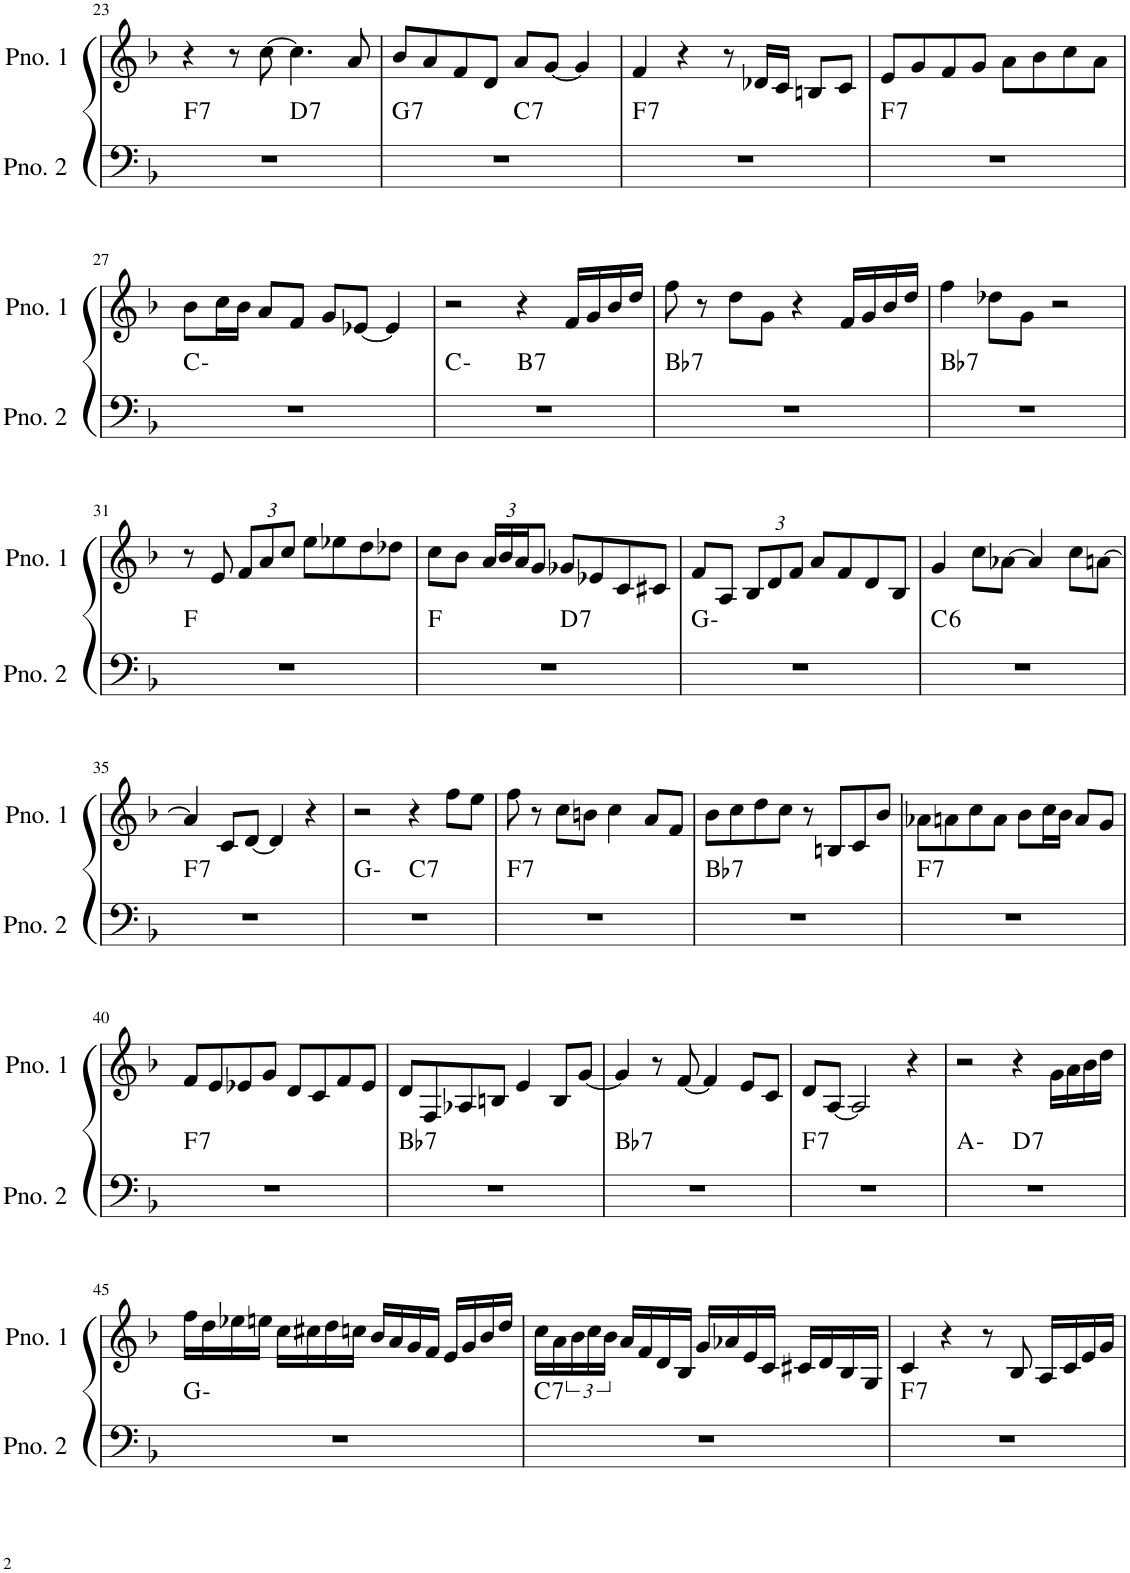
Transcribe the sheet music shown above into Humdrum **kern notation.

**kern	**harte	**kern
*part2	*part2	*part1
*staff2	*	*staff1
*I"ピアノ 2	*	*I"ピアノ 1
!!LO:PB:g=z
*clefF4	*	*clefG2
*k[b-]	*	*k[b-]
*M4/4	*	*M4/4
=23	=23	=23
!	!LO:H:kt=7	!
*^	*	*
1r	2ryy	F:7	4r
.	.	.	8r
.	.	.	[8cc\
!	!	!LO:H:kt=7	!
.	2ryy	D:7	4.cc\]
.	.	.	8a/
=24	=24	=24	=24
!	!	!LO:H:kt=7	!
1r	2ryy	G:7	8b-/L
.	.	.	8a/
.	.	.	8f/
.	.	.	8d/J
!	!	!LO:H:kt=7	!
.	2ryy	C:7	8a/L
.	.	.	[8g/J
.	.	.	4g/]
=25	=25	=25	=25
!	!	!LO:H:kt=7	!
*v	*v	*	*
1r	F:7	4f/
.	.	4r
.	.	8r
.	.	16d-X/LL
.	.	16c/JJ
.	.	8Bn/L
.	.	8c/J
=26	=26	=26
!	!LO:H:kt=7	!
1r	F:7	8e/L
.	.	8g/
.	.	8f/
.	.	8g/J
.	.	8a\L
.	.	8b-\
.	.	8cc\
.	.	8a\J
!!LO:LB:g=z
=27	=27	=27
1r	C:min	8b-\L
.	.	16cc\L
.	.	16b-\JJ
.	.	8a/L
.	.	8f/J
.	.	8g/L
.	.	[8e-X/J
.	.	4e-/]
=28	=28	=28
*^	*	*
1r	2ryy	C:min	2r
!	!	!LO:H:kt=7	!
.	2ryy	B:7	4r
.	.	.	16f/LL
.	.	.	16g/
.	.	.	16b-/
.	.	.	16dd/JJ
=29	=29	=29	=29
!	!	!LO:H:kt=7	!
*v	*v	*	*
1r	Bb:7	8ff\
.	.	8r
.	.	8dd\L
.	.	8g\J
.	.	4r
.	.	16f/LL
.	.	16g/
.	.	16b-/
.	.	16dd/JJ
=30	=30	=30
!	!LO:H:kt=7	!
1r	Bb:7	4ff\
.	.	8dd-X\L
.	.	8g\J
.	.	2r
!!LO:LB:g=z
=31	=31	=31
1r	F:maj	8r
.	.	8e/
*	*	*Xbrackettup
.	.	12f/L
.	.	12a/
.	.	12cc/J
.	.	8ee\L
.	.	8ee-X\
.	.	8dd\
.	.	8dd-X\J
=32	=32	=32
*^	*	*
1r	2ryy	F:maj	8cc\L
.	.	.	8b-\J
.	.	.	24a/LL
.	.	.	24b-/
.	.	.	24a/J
.	.	.	8g/J
!	!	!LO:H:kt=7	!
.	2ryy	D:7	8g-X/L
.	.	.	8e-X/
.	.	.	8c/
.	.	.	8c#X/J
*v	*v	*	*
=33	=33	=33
1r	G:min	8f/L
.	.	8A/J
.	.	12B-/L
.	.	12d/
.	.	12f/J
.	.	8a/L
.	.	8f/
.	.	8d/
.	.	8B-/J
=34	=34	=34
!	!LO:H:kt=6	!
1r	C:maj6	4g/
.	.	8cc\L
.	.	[8a-X\J
.	.	4a-/]
.	.	8cc\L
.	.	[8an\J
!!LO:LB:g=z
=35	=35	=35
!	!LO:H:kt=7	!
1r	F:7	4a/]
.	.	8c/L
.	.	[8d/J
.	.	4d/]
.	.	4r
=36	=36	=36
*^	*	*
1r	2ryy	G:min	2r
!	!	!LO:H:kt=7	!
.	2ryy	C:7	4r
.	.	.	8ff\L
.	.	.	8ee\J
=37	=37	=37	=37
!	!	!LO:H:kt=7	!
*v	*v	*	*
1r	F:7	8ff\
.	.	8r
.	.	8cc\L
.	.	8bn\J
.	.	4cc\
.	.	8a/L
.	.	8f/J
=38	=38	=38
!	!LO:H:kt=7	!
1r	Bb:7	8b-\L
.	.	8cc\
.	.	8dd\
.	.	8cc\J
.	.	8r
.	.	8Bn/L
.	.	8c/
.	.	8b-/J
=39	=39	=39
!	!LO:H:kt=7	!
1r	F:7	8a-X\L
.	.	8an\
.	.	8cc\
.	.	8a\J
.	.	8b-\L
.	.	16cc\L
.	.	16b-\JJ
.	.	8a/L
.	.	8g/J
!!LO:LB:g=z
=40	=40	=40
!	!LO:H:kt=7	!
1r	F:7	8f/L
.	.	8e/
.	.	8e-X/
.	.	8g/J
.	.	8d/L
.	.	8c/
.	.	8f/
.	.	8e-/J
=41	=41	=41
!	!LO:H:kt=7	!
1r	Bb:7	8d/L
.	.	8F/
.	.	8A-X/
.	.	8Bn/J
.	.	4e/
.	.	8B/L
.	.	[8g/J
=42	=42	=42
!	!LO:H:kt=7	!
1r	Bb:7	4g/]
.	.	8r
.	.	[8f/
.	.	4f/]
.	.	8e/L
.	.	8c/J
=43	=43	=43
!	!LO:H:kt=7	!
1r	F:7	8d/L
.	.	[8A/J
.	.	2A/]
.	.	4r
=44	=44	=44
*^	*	*
1r	2ryy	A:min	2r
!	!	!LO:H:kt=7	!
.	2ryy	D:7	4r
.	.	.	16g\LL
.	.	.	16a\
.	.	.	16b-\
.	.	.	16dd\JJ
*v	*v	*	*
!!LO:LB:g=z
=45	=45	=45
1r	G:min	16ff\LL
.	.	16dd\
.	.	16ee-X\
.	.	16een\JJ
.	.	16cc\LL
.	.	16cc#X\
.	.	16dd\
.	.	16ccn\JJ
.	.	16b-/LL
.	.	16a/
.	.	16g/
.	.	16f/JJ
.	.	16e/LL
.	.	16g/
.	.	16b-/
.	.	16dd/JJ
=46	=46	=46
!	!LO:H:kt=7	!
1r	C:7	16cc\LL
.	.	16a\
*	*	*brackettup
.	.	24b-\
.	.	24cc\
.	.	24b-\JJ
.	.	16a/LL
.	.	16f/
.	.	16d/
.	.	16B-/JJ
.	.	16g/LL
.	.	16a-X/
.	.	16e/
.	.	16c/JJ
.	.	16c#X/LL
.	.	16d/
.	.	16B-/
.	.	16G/JJ
=47	=47	=47
!	!LO:H:kt=7	!
1r	F:7	4c/
.	.	4r
.	.	8r
.	.	8B-/
.	.	16A/LL
.	.	16c/
.	.	16e/
.	.	16g/JJ
=	=	=
*-	*-	*-
